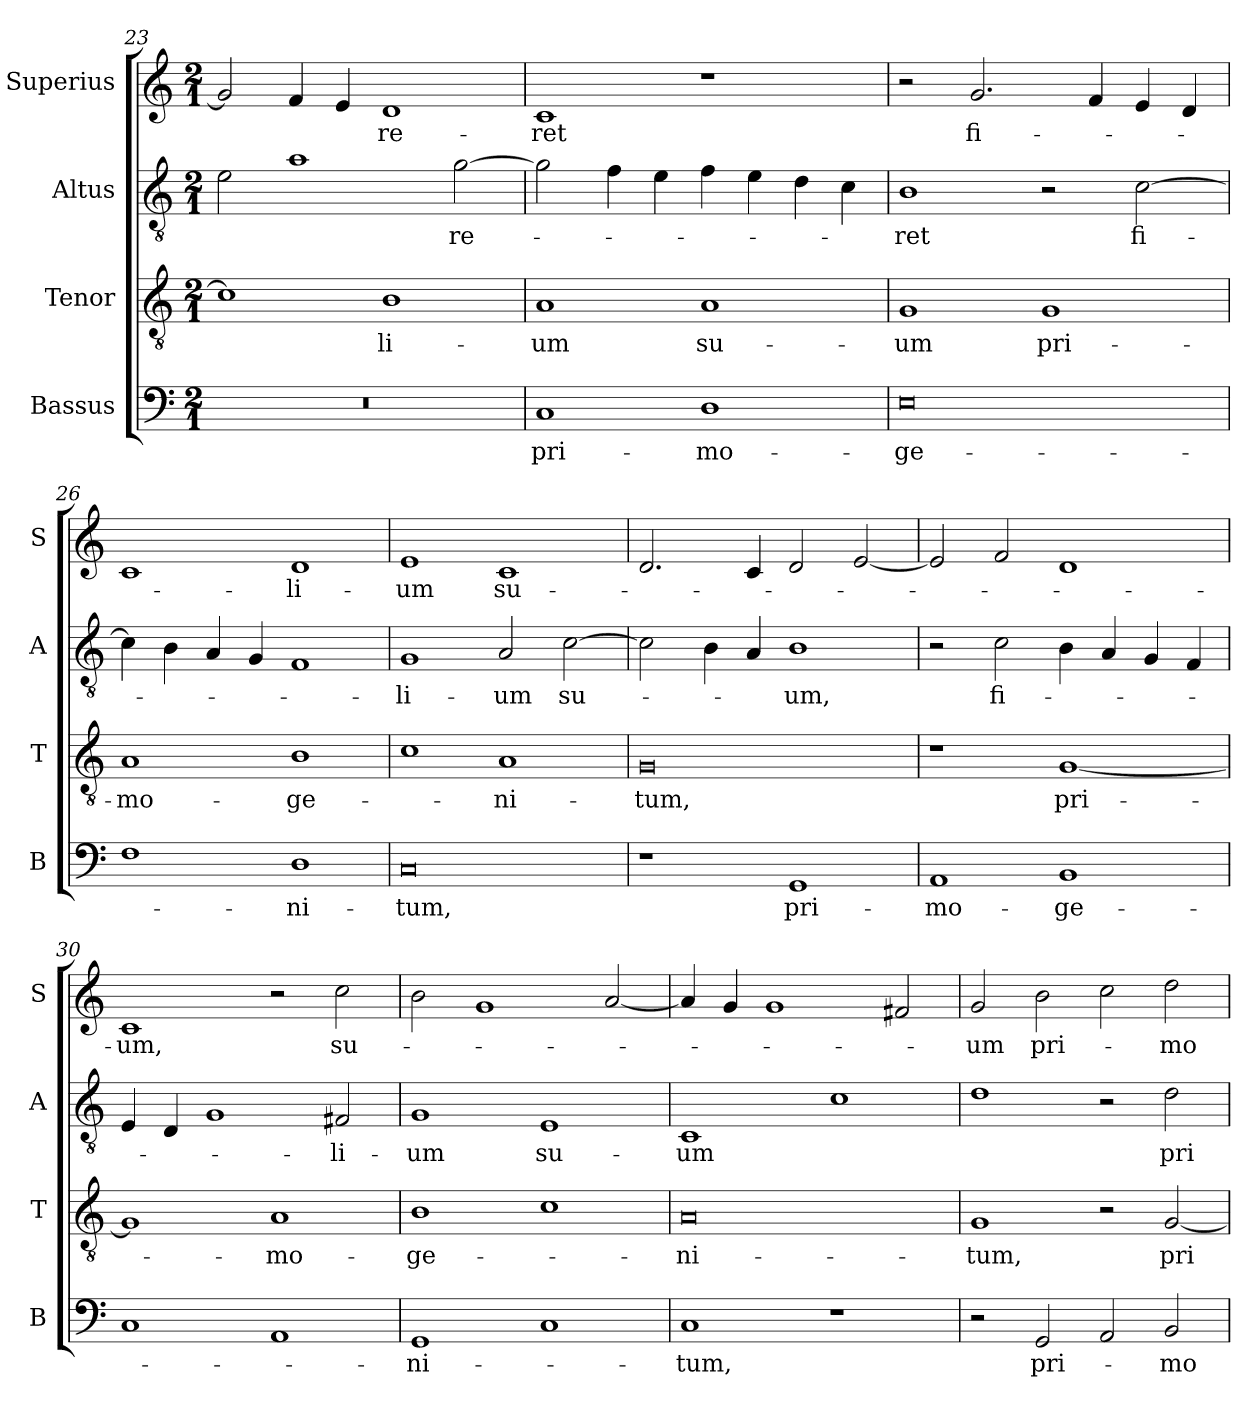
**kern	**text	**kern	**text	**kern	**text	**kern	**text
*part4	*part4	*part3	*part3	*part2	*part2	*part1	*part1
*staff4	*staff4	*staff3	*staff3	*staff2	*staff2	*staff1	*staff1
*I"Bassus	*	*I"Tenor	*	*I"Altus	*	*I"Superius	*
*I'B	*	*I'T	*	*I'A	*	*I'S	*
*clefF4	*	*clefGv2	*	*clefGv2	*	*clefG2	*
*k[]	*	*k[]	*	*k[]	*	*k[]	*
*M2/1	*	*M2/1	*	*M2/1	*	*M2/1	*
=23	=23	=23	=23	=23	=23	=23	=23
0r	.	1c]	.	2e	.	2g]	.
.	.	.	.	1a	.	4f	.
.	.	.	.	.	.	4e	.
.	.	1B	-li-	.	.	1d	-re-
.	.	.	.	[2g	-re-	.	.
=24	=24	=24	=24	=24	=24	=24	=24
1C	pri-	1A	-um	2g]	.	1c	-ret
.	.	.	.	4f	.	.	.
.	.	.	.	4e	.	.	.
1D	-mo-	1A	su-	4f	.	1r	.
.	.	.	.	4e	.	.	.
.	.	.	.	4d	.	.	.
.	.	.	.	4c	.	.	.
=25	=25	=25	=25	=25	=25	=25	=25
0E	-ge-	1G	-um	1B	-ret	2r	.
.	.	.	.	.	.	2.g	fi-
.	.	1G	pri-	2r	.	.	.
.	.	.	.	.	.	4f	.
.	.	.	.	[2c	fi-	4e	.
.	.	.	.	.	.	4d	.
=26	=26	=26	=26	=26	=26	=26	=26
1F	.	1A	-mo-	4c]	.	1c	.
.	.	.	.	4B	.	.	.
.	.	.	.	4A	.	.	.
.	.	.	.	4G	.	.	.
1D	-ni-	1B	-ge-	1F	.	1d	-li-
=27	=27	=27	=27	=27	=27	=27	=27
0C	-tum,	1c	.	1G	-li-	1e	-um
.	.	1A	-ni-	2A	-um	1c	su-
.	.	.	.	[2c	su-	.	.
=28	=28	=28	=28	=28	=28	=28	=28
1r	.	0G	-tum,	2c]	.	2.d	.
.	.	.	.	4B	.	.	.
.	.	.	.	4A	.	4c	.
1GG	pri-	.	.	1B	-um,	2d	.
.	.	.	.	.	.	[2e	.
=29	=29	=29	=29	=29	=29	=29	=29
1AA	-mo-	1r	.	2r	.	2e]	.
.	.	.	.	2c	fi-	2f	.
1BB	-ge-	[1G	pri-	4B	.	1d	.
.	.	.	.	4A	.	.	.
.	.	.	.	4G	.	.	.
.	.	.	.	4F	.	.	.
=30	=30	=30	=30	=30	=30	=30	=30
1C	.	1G]	.	4E	.	1c	-um,
.	.	.	.	4D	.	.	.
.	.	.	.	1G	.	.	.
1AA	.	1A	-mo-	.	.	2r	.
.	.	.	.	2F#X	-li-	2cc	su-
=31	=31	=31	=31	=31	=31	=31	=31
1GG	-ni-	1B	-ge-	1G	-um	2b	.
.	.	.	.	.	.	1g	.
1C	.	1c	.	1E	su-	.	.
.	.	.	.	.	.	[2a	.
=32	=32	=32	=32	=32	=32	=32	=32
1C	-tum,	0A	-ni-	1C	-um	4a]	.
.	.	.	.	.	.	4g	.
.	.	.	.	.	.	1g	.
1r	.	.	.	1c	.	.	.
.	.	.	.	.	.	2f#X	.
=33	=33	=33	=33	=33	=33	=33	=33
2r	.	1G	-tum,	1d	.	2g	-um
2GG	pri-	.	.	.	.	2b	pri-
2AA	.	2r	.	2r	.	2cc	.
2BB	-mo-	[2G	pri-	2d	pri-	2dd	-mo-
=	=	=	=	=	=	=	=
*-	*-	*-	*-	*-	*-	*-	*-
